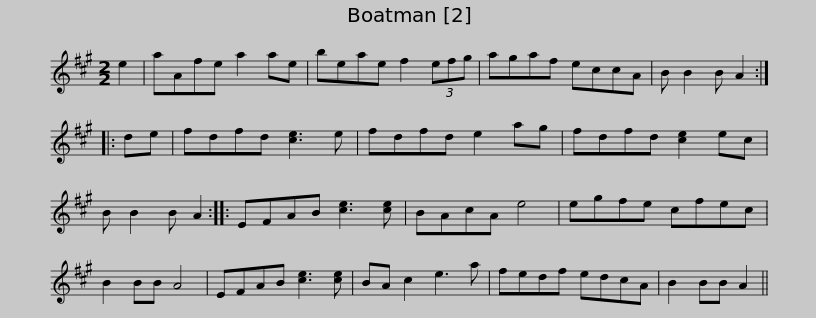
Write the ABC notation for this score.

X:1
L:1/8
M:2/2
I:linebreak $
K:A
V:1 treble
V:1
 e2 | aAfe a2 ae | beae f2 (3efg | agaf eccA | B B2 B A2 :: %5
 de | fdfd [ce]3 e |$ fdfd e2 ag | fdfd [ce]2 ec | B B2 B A2 :: %10
 EFAB [ce]3 [ce] | BAcA e4 | egfe cfec | B2 BB A4 |$ EFAB [ce]3 [ce] | %15
 BA c2 e3 a | fedf edcA | B2 BB A2 || %18
